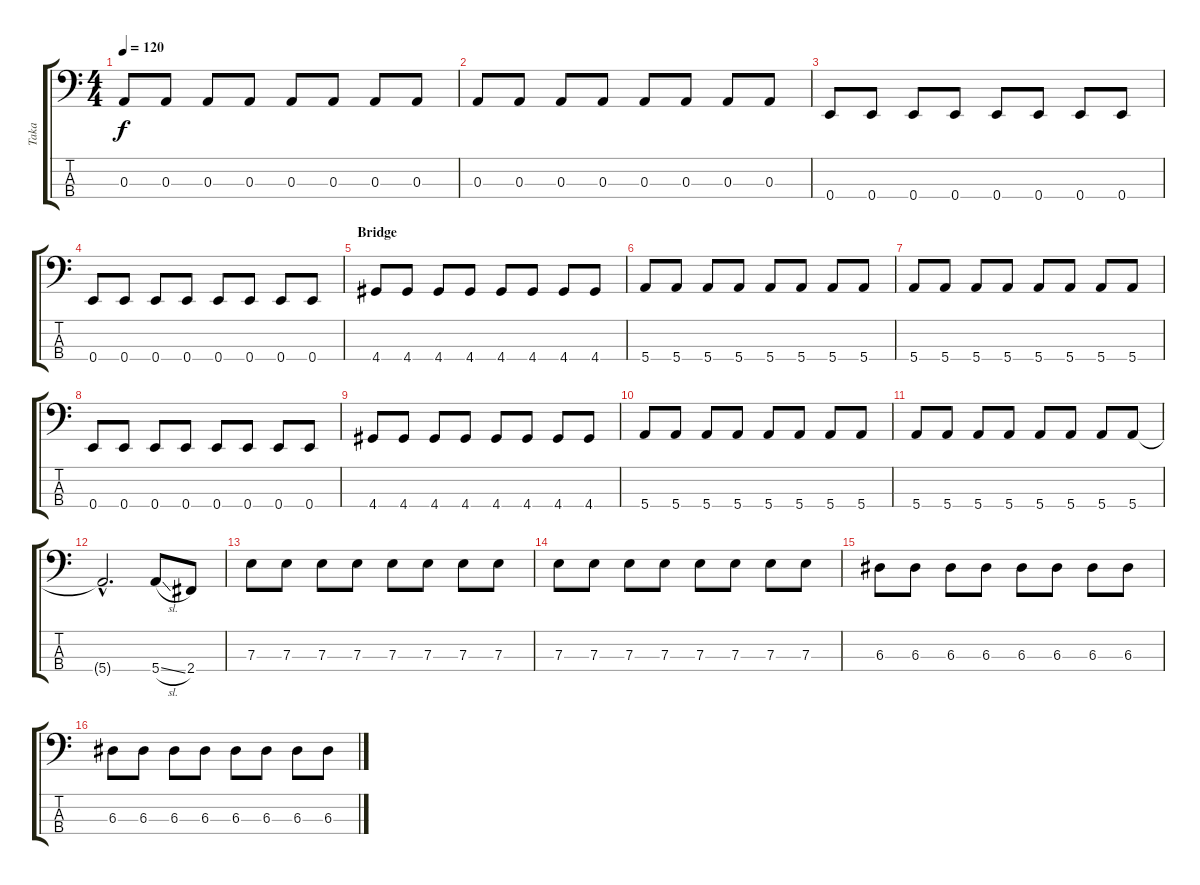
\track ("Taka" "Taka") {instrument electricbassfinger}
\staff {score tabs}
\tuning (G2 D2 A1 E1) {hide}
\ts (4 4)
\tempo 120
\clef f4
\ks c
0.3.8{dy f} 0.3.8 0.3.8 0.3.8 0.3.8 0.3.8 0.3.8 0.3.8 |
0.3.8 0.3.8 0.3.8 0.3.8 0.3.8 0.3.8 0.3.8 0.3.8 |
0.4.8 0.4.8 0.4.8 0.4.8 0.4.8 0.4.8 0.4.8 0.4.8 |
0.4.8 0.4.8 0.4.8 0.4.8 0.4.8 0.4.8 0.4.8 0.4.8 |
\section ("" "Bridge")
4.4.8 4.4.8 4.4.8 4.4.8 4.4.8 4.4.8 4.4.8 4.4.8 |
5.4.8 5.4.8 5.4.8 5.4.8 5.4.8 5.4.8 5.4.8 5.4.8 |
5.4.8 5.4.8 5.4.8 5.4.8 5.4.8 5.4.8 5.4.8 5.4.8 |
0.4.8 0.4.8 0.4.8 0.4.8 0.4.8 0.4.8 0.4.8 0.4.8 |
4.4.8 4.4.8 4.4.8 4.4.8 4.4.8 4.4.8 4.4.8 4.4.8 |
5.4.8 5.4.8 5.4.8 5.4.8 5.4.8 5.4.8 5.4.8 5.4.8 |
5.4.8 5.4.8 5.4.8 5.4.8 5.4.8 5.4.8 5.4.8 5.4.8 |
5.4{hac t}.2{d} 5.4{sl}.8 2.4.8 |
7.3.8 7.3.8 7.3.8 7.3.8 7.3.8 7.3.8 7.3.8 7.3.8 |
7.3.8 7.3.8 7.3.8 7.3.8 7.3.8 7.3.8 7.3.8 7.3.8 |
6.3.8 6.3.8 6.3.8 6.3.8 6.3.8 6.3.8 6.3.8 6.3.8 |
6.3.8 6.3.8 6.3.8 6.3.8 6.3.8 6.3.8 6.3.8 6.3.8
